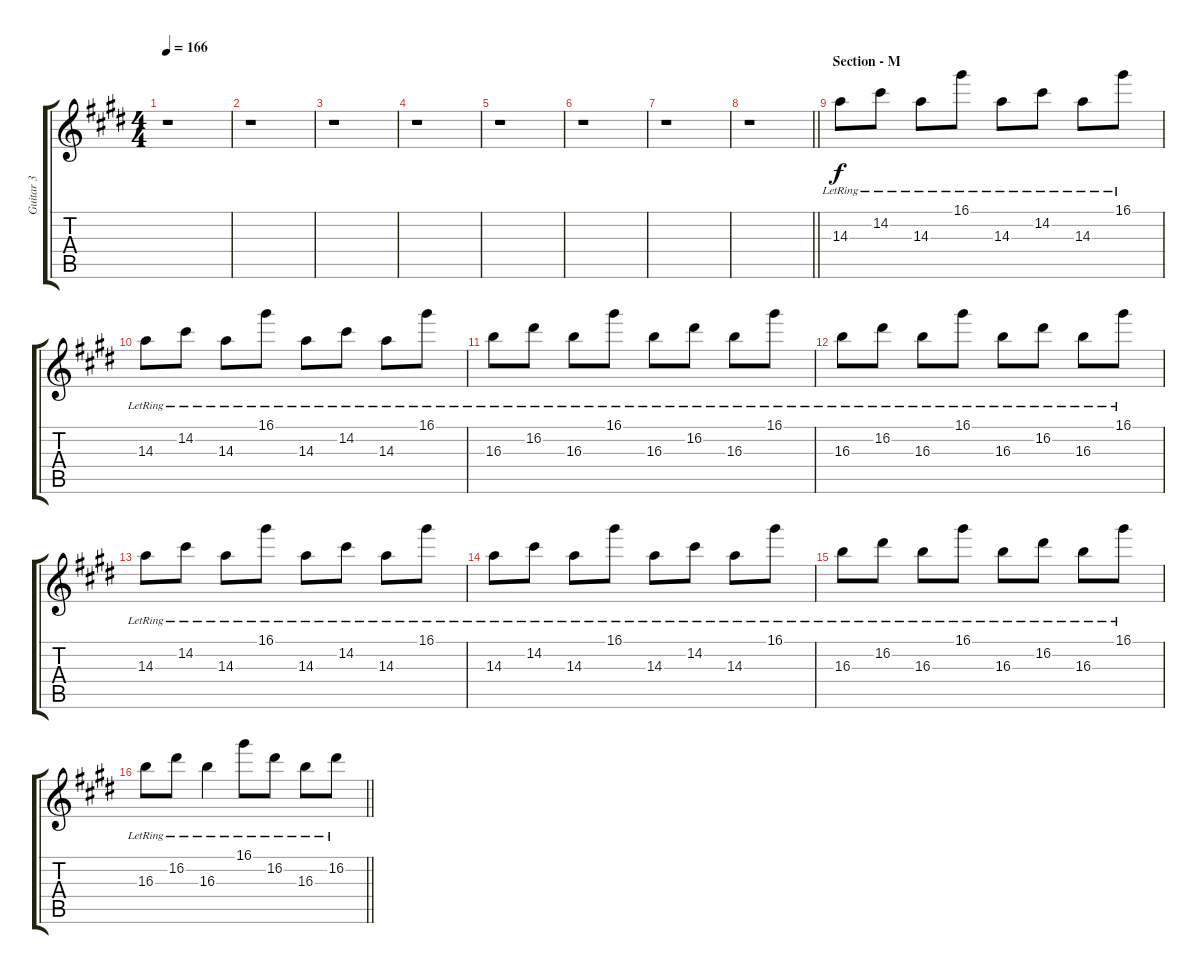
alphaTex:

\track ("Guitar 3" "Guitar 3") {instrument electricguitarjazz}
\staff {score tabs}
\tuning (E4 B3 G3 D3 A2 E2) {hide}
\ts (4 4)
\tempo 166
\clef g2
\ks e
r.1{dy f} |
r.1 |
r.1 |
r.1 |
r.1 |
r.1 |
r.1 |
\barLineRight lightlight
r.1 |
\section ("" "Section - M")
14.3{lr}.8 14.2{lr}.8 14.3{lr}.8 16.1{lr}.8 14.3{lr}.8 14.2{lr}.8 14.3{lr}.8 16.1{lr}.8 |
14.3{lr}.8 14.2{lr}.8 14.3{lr}.8 16.1{lr}.8 14.3{lr}.8 14.2{lr}.8 14.3{lr}.8 16.1{lr}.8 |
16.3{lr}.8 16.2{lr}.8 16.3{lr}.8 16.1{lr}.8 16.3{lr}.8 16.2{lr}.8 16.3{lr}.8 16.1{lr}.8 |
16.3{lr}.8 16.2{lr}.8 16.3{lr}.8 16.1{lr}.8 16.3{lr}.8 16.2{lr}.8 16.3{lr}.8 16.1{lr}.8 |
14.3{lr}.8 14.2{lr}.8 14.3{lr}.8 16.1{lr}.8 14.3{lr}.8 14.2{lr}.8 14.3{lr}.8 16.1{lr}.8 |
14.3{lr}.8 14.2{lr}.8 14.3{lr}.8 16.1{lr}.8 14.3{lr}.8 14.2{lr}.8 14.3{lr}.8 16.1{lr}.8 |
16.3{lr}.8 16.2{lr}.8 16.3{lr}.8 16.1{lr}.8 16.3{lr}.8 16.2{lr}.8 16.3{lr}.8 16.1{lr}.8 |
\barLineRight lightlight
16.3{lr}.8 16.2{lr}.8 16.3{lr}.4 16.1{lr}.8 16.2{lr}.8 16.3{lr}.8 16.2{lr}.8
